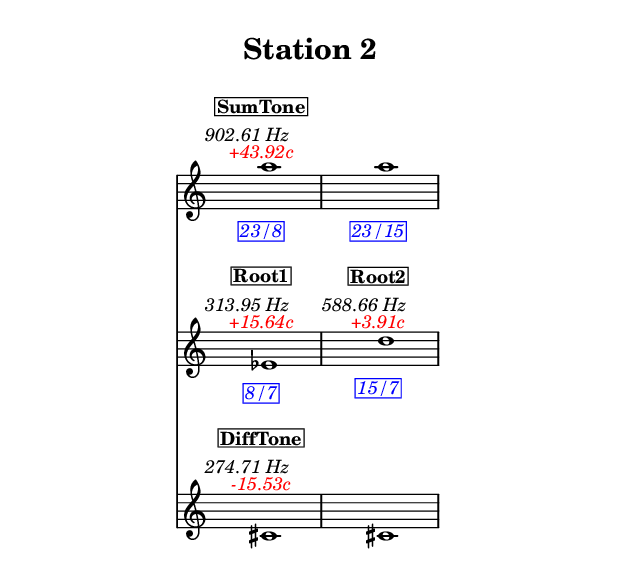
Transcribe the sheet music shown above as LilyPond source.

\version "2.20.0"
\language "english"

#(set-default-paper-size "a6" 'portrait)
#(set-global-staff-size 16)

\header {
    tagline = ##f
    title = \markup {
        \pad-around
            #3
            "Station 2"
        }
}

\layout {
    indent = #25
}

\paper {
    systems-per-page = 1
}

\score {
    \new Score
    <<
        \new Staff
        \with
        {
            \remove Time_signature_engraver
        }
        {
            \clef "treble"
            a''1
            - \tweak color #red
            ^ \markup {
                \halign
                    #0
                    \italic
                        {
                            +43.92c
                        }
                }
            ^ \markup {
                \halign
                    #1
                    \italic
                        {
                            902.61
                            Hz
                        }
                }
            ^ \markup {
                \pad-around
                    #1
                    \box
                        \vcenter
                            \halign
                                #0
                                \bold
                                    {
                                        SumTone
                                    }
                }
            - \tweak color #blue
            _ \markup {
                \pad-around
                    #1
                    \box
                        \halign
                            #0
                            \italic
                                {
                                    23/8
                                }
                }
            \override Score.NonMusicalPaperColumn.padding = #5
            \clef "treble"
            a''1
            - \tweak color #blue
            _ \markup {
                \pad-around
                    #1
                    \box
                        \halign
                            #0
                            \italic
                                {
                                    23/15
                                }
                }
        }
        \new Staff
        \with
        {
            \remove Time_signature_engraver
        }
        {
            \clef "treble"
            ef'1
            - \tweak color #red
            ^ \markup {
                \halign
                    #0
                    \italic
                        {
                            +15.64c
                        }
                }
            ^ \markup {
                \halign
                    #1
                    \italic
                        {
                            313.95
                            Hz
                        }
                }
            ^ \markup {
                \pad-around
                    #1
                    \box
                        \vcenter
                            \halign
                                #0
                                \bold
                                    {
                                        Root1
                                    }
                }
            - \tweak color #blue
            _ \markup {
                \pad-around
                    #1
                    \box
                        \halign
                            #0
                            \italic
                                {
                                    8/7
                                }
                }
            \clef "treble"
            d''1
            - \tweak color #red
            ^ \markup {
                \halign
                    #0
                    \italic
                        {
                            +3.91c
                        }
                }
            ^ \markup {
                \halign
                    #1
                    \italic
                        {
                            588.66
                            Hz
                        }
                }
            ^ \markup {
                \pad-around
                    #1
                    \box
                        \vcenter
                            \halign
                                #0
                                \bold
                                    {
                                        Root2
                                    }
                }
            - \tweak color #blue
            _ \markup {
                \pad-around
                    #1
                    \box
                        \halign
                            #0
                            \italic
                                {
                                    15/7
                                }
                }
        }
        \new Staff
        \with
        {
            \remove Time_signature_engraver
        }
        {
            \clef "treble"
            cs'1
            - \tweak color #red
            ^ \markup {
                \halign
                    #0
                    \italic
                        {
                            -15.53c
                        }
                }
            ^ \markup {
                \halign
                    #1
                    \italic
                        {
                            274.71
                            Hz
                        }
                }
            ^ \markup {
                \pad-around
                    #1
                    \box
                        \vcenter
                            \halign
                                #0
                                \bold
                                    {
                                        DiffTone
                                    }
                }
            \clef "treble"
            cs'1
        }
    >>
}